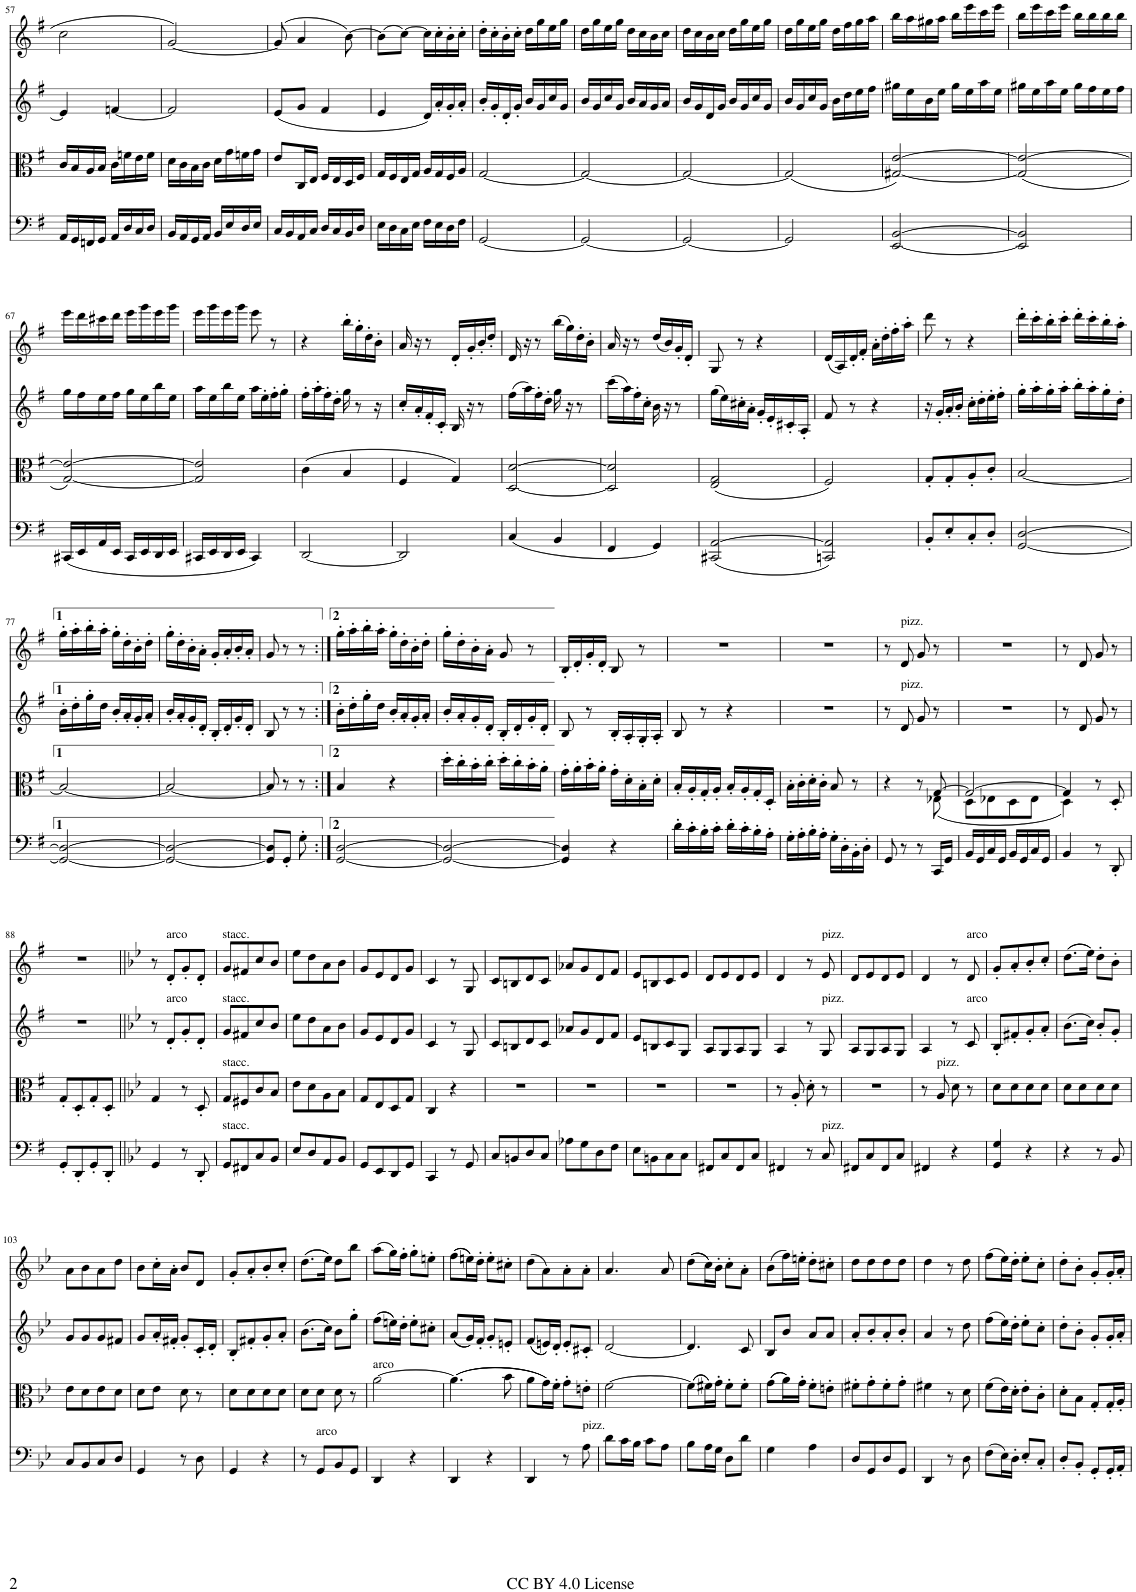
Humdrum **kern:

**kern	**kern	**kern	**kern
*part4	*part3	*part2	*part1
*staff4	*staff3	*staff2	*staff1
*I"Cello	*I"Viola	*I"Violin II	*I"Violin I
*	*I'Vla	*I'Vln	*I'Vln
!!LO:PB:g=z
*clefF4	*clefC3	*clefG2	*clefG2
*k[f#]	*k[f#]	*k[f#]	*k[f#]
*M2/4	*M2/4	*M2/4	*M2/4
=57	=57	=57	=57
16AA/LL	16c/LL	4e/]	2cc\
16GG/	16B/	.	.
16FFn/	16A/	.	.
16GG/JJ	16B/JJ	.	.
16AA/LL	16c\LL	[4fn/	.
16D/	16fn\	.	.
16C/	16e\	.	.
16D/JJ	16f\JJ	.	.
=58	=58	=58	=58
16BB/LL	16d\LL	2f/]	[2g/
16AA/	16c\	.	.
16GG/	16B\	.	.
16AA/JJ	16c\JJ	.	.
16BB/LL	16d\LL	.	.
16E/	16g\	.	.
16D/	16fn\	.	.
16E/JJ	16g\JJ	.	.
=59	=59	=59	=59
16C/LL	8e/L	(8e/L	(8g/]
16BB/	.	.	.
16AA/	16C/L	8g/J	4a/
16C/JJ	16E/JJ	.	.
16D/LL	16F#/LL	4f#/	.
16C/	16E/	.	.
16BB/	16D/	.	[8b\)
16D/JJ	16F#/JJ	.	.
=60	=60	=60	=60
16E\LL	16G/LL	4e/	(8b\L]
16D\	16F#/	.	.
16C\	16E/	.	[8cc\J)
16E\JJ	16G/JJ	.	.
16F#\LL	16A/LL	16d/LL)	16cc\LL]
16E\	16G/	16a'/	16cc'\
16D\	16F#/	16g'/	16b'\
16F#\JJ	16A/JJ	16a'/JJ	16cc'\JJ
=61	=61	=61	=61
[2GG/	[2G/	16b'/LL	16dd'\LL
.	.	16g'/	16cc'\
.	.	16d'/	16b'\
.	.	16g'/JJ	16cc'\JJ
.	.	16b/LL	16dd\LL
.	.	16g/	16gg\
.	.	16cc/	16ee\
.	.	16g/JJ	16gg\JJ
=62	=62	=62	=62
2GG/_	2G/_	16b/LL	16dd\LL
.	.	16g/	16gg\
.	.	16cc/	16ee\
.	.	16g/JJ	16gg\JJ
.	.	16b/LL	16dd\LL
.	.	16a/	16cc\
.	.	16g/	16b\
.	.	16a/JJ	16cc\JJ
=63	=63	=63	=63
2GG/_	2G/_	16b/LL	16dd\LL
.	.	16g/	16cc\
.	.	16d/	16b\
.	.	16g/JJ	16cc\JJ
.	.	16b/LL	16dd\LL
.	.	16g/	16gg\
.	.	16cc/	16ee\
.	.	16g/JJ	16gg\JJ
=64	=64	=64	=64
2GG/]	(2G/]	16b/LL	16dd\LL
.	.	16g/	16gg\
.	.	16cc/	16ee\
.	.	16g/JJ	16gg\JJ
.	.	16b\LL	16dd\LL
.	.	16dd\	16ff#\
.	.	16ee\	16gg\
.	.	16ff#\JJ	16aa\JJ
=65	=65	=65	=65
[2EE/ [2BB/	[2G#X/ [2e/)	16gg#X\LL	16bb\LL
.	.	16ee\	16aa\
.	.	16b\	16gg#X\
.	.	16ee\JJ	16aa\JJ
.	.	16gg#\LL	16bb\LL
.	.	16ee\	16eee\
.	.	16aa\	16ccc\
.	.	16ee\JJ	16eee\JJ
=66	=66	=66	=66
2EE/] 2BB/]	(2G#/] 2e/_	16gg#X\LL	16bb\LL
.	.	16ee\	16eee\
.	.	16aa\	16ccc\
.	.	16ee\JJ	16eee\JJ
.	.	16gg#\LL	16bb\LL
.	.	16ff#\	16bb\
.	.	16ee\	16bb\
.	.	16ff#\JJ	16bb\JJ
!!LO:LB:g=z
=67	=67	=67	=67
(16CC#X/LL	[2G/ 2e/_)	16gg\LL	16eee\LL
16EE/	.	16ff#\	16ddd\
16AA/	.	16ee\	16ccc#X\
16EE/JJ	.	16ff#\JJ	16ddd\JJ
16CC#/LL	.	16gg\LL	16eee\LL
16EE/	.	16ee\	16ggg\
16DD/	.	16bb\	16eee\
16EE/JJ	.	16ee\JJ	16ggg\JJ
=68	=68	=68	=68
16CC#X/LL	2G/] 2e/]	16aa\LL	16eee\LL
16EE/	.	16ee\	16ggg\
16DD/	.	16bb\	16eee\
16EE/JJ	.	16ee\JJ	16ggg\JJ
4CC#/)	.	16aa\LL	8eee\
.	.	16ee'\	.
.	.	16ff#'\	8r
.	.	16gg'\JJ	.
=69	=69	=69	=69
[2DD/	(4c\	16ff#'\LL	4r
.	.	16aa'\	.
.	.	16ff#'\	.
.	.	16dd'\JJ	.
.	4B/	16gg\	16bb'\LL
.	.	8r	16gg'\
.	.	.	16dd'\
.	.	16r	16b'\JJ
=70	=70	=70	=70
2DD/]	4F#/	16cc'/LL	16a/
.	.	16a'/	16r
.	.	16f#'/	8r
.	.	16c'/JJ	.
.	4G/)	16B/	16d'/LL
.	.	16r	16g'/
.	.	8r	16b'/
.	.	.	16dd'/JJ
=71	=71	=71	=71
(4C/	[2D/ [2d/	(16ff#\LL	16d/
.	.	16aa\)	16r
.	.	16ff#'\	8r
.	.	16dd'\JJ	.
4BB/	.	16gg\	(16bb\LL
.	.	16r	16gg\)
.	.	8r	16dd'\
.	.	.	16b'\JJ
=72	=72	=72	=72
4FF#/	2D/] 2d/]	(16ccc\LL	16a/
.	.	16aa\)	16r
.	.	16ff#'\	8r
.	.	16cc'\JJ	.
4GG/)	.	16b\	(16dd/LL
.	.	16r	16b/)
.	.	8r	16g'/
.	.	.	16d'/JJ
=73	=73	=73	=73
(2CC#X/ [2AA/	(2E/ 2G/	(16gg\LL	8G/
.	.	16ee\)	.
.	.	16cc#X'\	8r
.	.	16a'\JJ	.
.	.	16g'/LL	4r
.	.	16e'/	.
.	.	16c#X'/	.
.	.	16A'/JJ	.
=74	=74	=74	=74
2CCn/ 2AA/])	2F#/)	8f#/	(16d/LL
.	.	.	16A/)
.	.	8r	16d'/
.	.	.	16f#'/JJ
.	.	4r	16a'\LL
.	.	.	16dd'\
.	.	.	16ff#'\
.	.	.	16aa'\JJ
=75	=75	=75	=75
8BB'/L	8G'/L	16r	8ddd\
.	.	16g'/LL	.
8E'/	8G'/	16a'/	8r
.	.	16b'/JJ	.
8C'/	8A'/	16cc'\LL	4r
.	.	16dd'\	.
8D'/J	8c'/J	16ee'\	.
.	.	16ff#'\JJ	.
=76	=76	=76	=76
[2GG/ [2D/	[2B/	16gg'\LL	16ddd'\LL
.	.	16aa'\	16ccc'\
.	.	16gg'\	16bb'\
.	.	16aa'\JJ	16ccc'\JJ
.	.	16bb'\LL	16ddd'\LL
.	.	16aa'\	16ccc'\
.	.	16gg'\	16bb'\
.	.	16dd'\JJ	16aa'\JJ
!!LO:LB:g=z
=77	=77	=77	=77
2GG/_ 2D/_	2B/_	16b'\LL	16gg'\LL
.	.	16dd'\	16aa'\
.	.	16gg'\	16bb'\
.	.	16dd\JJ	16aa'\JJ
.	.	16b'/LL	16gg'\LL
.	.	16a'/	16dd'\
.	.	16g'/	16b'\
.	.	16a'/JJ	16dd'\JJ
=78	=78	=78	=78
2GG/_ 2D/_	2B/_	16b'/LL	16gg'\LL
.	.	16a'/	16dd'\
.	.	16g'/	16b'\
.	.	16d'/JJ	16a'\JJ
.	.	16B'/LL	16g'/LL
.	.	16d'/	16a'/
.	.	16g'/	16b'/
.	.	16d'/JJ	16a'/JJ
=79	=79	=79	=79
8GG/] 8D/]L	8B/]	8B/	8g/
8GG'/J	8r	8r	8r
8G'\	8r	8r	8r
=80:|!	=80:|!	=80:|!	=80:|!
[2GG/ [2D/	4B/	16b'\LL	16gg'\LL
.	.	16dd'\	16aa'\
.	.	16gg'\	16bb'\
.	.	16dd\JJ	16aa'\JJ
.	4r	16b'/LL	16gg'\LL
.	.	16a'/	16dd'\
.	.	16g'/	16b'\
.	.	16a'/JJ	16dd'\JJ
=81	=81	=81	=81
2GG/_ 2D/_	16dd'\LL	16b'/LL	16gg'\LL
.	16cc'\	16a'/	16dd'\
.	16b'\	16g'/	16b'\
.	16cc'\JJ	16d'/JJ	16a'\JJ
.	16dd'\LL	16B'/LL	8g/
.	16cc'\	16d'/	.
.	16b'\	16g'/	8r
.	16a'\JJ	16d'/JJ	.
=82	=82	=82	=82
4GG/] 4D/]	16g'\LL	8B/	16B'/LL
.	16a'\	.	16d'/
.	16b'\	8r	16g'/
.	16a'\JJ	.	16d'/JJ
4r	16g'\LL	16B'/LL	8B/
.	16d'\	16A'/	.
.	16B'\	16G'/	8r
.	16d'\JJ	16A'/JJ	.
=83	=83	=83	=83
16d'\LL	16B'/LL	8B/	2r
16c'\	16A'/	.	.
16B'\	16G'/	8r	.
16c'\JJ	16A'/JJ	.	.
16d'\LL	16B'/LL	4r	.
16c'\	16A'/	.	.
16B'\	16G'/	.	.
16A'\JJ	16D'/JJ	.	.
=84	=84	=84	=84
16G'\LL	16B'\LL	2r	2r
16A'\	16c'\	.	.
16B'\	16d'\	.	.
16A'\JJ	16c'\JJ	.	.
16G'\LL	8B/	.	.
16D'\	.	.	.
16BB'\	8r	.	.
16D'\JJ	.	.	.
=85	=85	=85	=85
*	*^	*	*
8GG/	4r	4.ryy	8r	8r
!	!	!	!	!LO:TX:a:t=pizz.
!	!	!	!LO:TX:a:t=pizz.	!
8r	.	.	8d/	8d/
8r	8r	.	8g/	8g/
16CC/LL	[8G/	(8E-X\	8r	8r
16GG/JJ	.	.	.	.
=86	=86	=86	=86	=86
16BB/LL	2G/_	8D\L	2r	2r
16GG/	.	.	.	.
16C/	.	8E-X\	.	.
16GG/JJ	.	.	.	.
16BB/LL	.	8D\	.	.
16GG/	.	.	.	.
16C/	.	8E-\J	.	.
16GG/JJ	.	.	.	.
=87	=87	=87	=87	=87
4BB/	4G/]	4D\)	8r	8r
.	.	.	8d/	8d/
8r	8r	4ryy	8g/	8g/
8DD'/	8D'/	.	8r	8r
*	*v	*v	*	*
!!LO:LB:g=z
=88	=88	=88	=88
8GG'/L	8G'/L	2r	2r
8DD'/	8D'/	.	.
8GG'/	8G'/	.	.
8DD'/J	8D'/J	.	.
=89||	=89||	=89||	=89||
*k[b-e-]	*k[b-e-]	*k[b-e-]	*k[b-e-]
4GG/	4G/	8r	8r
!	!	!	!LO:TX:a:t=arco
!	!	!LO:TX:a:t=arco	!
.	.	8d'/L	8d'/L
8r	8r	8g'/	8g'/
8DD'/	8D'/	8d'/J	8d'/J
=90	=90	=90	=90
!	!	!	!LO:TX:a:t=stacc.
!	!	!LO:TX:a:t=stacc.	!
!	!LO:TX:a:t=stacc.	!	!
!LO:TX:a:t=stacc.	!	!	!
8GG/L	8G/L	8g/L	8g/L
8FF#X/	8F#X/	8f#X/	8f#X/
8C/	8c/	8cc/	8cc/
8BB-/J	8B-/J	8b-/J	8b-/J
=91	=91	=91	=91
8E-/L	8e-\L	8ee-\L	8ee-\L
8D/	8d\	8dd\	8dd\
8AA/	8A\	8a\	8a\
8BB-/J	8B-\J	8b-\J	8b-\J
=92	=92	=92	=92
8GG/L	8G/L	8g/L	8g/L
8EE-/	8E-/	8e-/	8e-/
8DD/	8D/	8d/	8d/
8GG/J	8G/J	8g/J	8g/J
=93	=93	=93	=93
4CC/	4C/	4c/	4c/
8r	4r	8r	8r
8GG/	.	8G/	8G/
=94	=94	=94	=94
8C/L	2r	8c/L	8c/L
8BBn/	.	8Bn/	8Bn/
8D/	.	8d/	8d/
8C/J	.	8c/J	8c/J
=95	=95	=95	=95
8A-X\L	2r	8a-X/L	8a-X/L
8G\	.	8g/	8g/
8D\	.	8d/	8d/
8F\J	.	8f/J	8f/J
=96	=96	=96	=96
8E-\L	2r	8e-/L	8e-/L
8BBn\	.	8Bn/	8Bn/
8C\	.	8c/	8c/
8C\J	.	8G/J	8e-/J
=97	=97	=97	=97
8FF#X/L	2r	8A/L	8d/L
8C/	.	8G/	8e-/
8FF#/	.	8A/	8d/
8C/J	.	8G/J	8e-/J
=98	=98	=98	=98
4FF#X/	8r	4A/	4d/
.	8A'/	.	.
8r	8d'\	8r	8r
!	!	!	!LO:TX:a:t=pizz.
!	!	!LO:TX:a:t=pizz.	!
!LO:TX:a:t=pizz.	!	!	!
8C/	8r	8G/	8e-/
=99	=99	=99	=99
8FF#X/L	2r	8A/L	8d/L
8C/	.	8G/	8e-/
8FF#/	.	8A/	8d/
8C/J	.	8G/J	8e-/J
=100	=100	=100	=100
4FF#X/	8r	4A/	4d/
!	!LO:TX:a:t=pizz.	!	!
.	8A/	.	.
4r	8d\	8r	8r
!	!	!	!LO:TX:a:t=arco
!	!	!LO:TX:a:t=arco	!
.	8r	8c/	8d/
=101	=101	=101	=101
4GG/ 4G/	8d\L	8B-'/L	8g'/L
.	8d\	8f#X'/	8a'/
4r	8d\	8g'/	8b-'/
.	8d\J	8a'/J	8cc'/J
=102	=102	=102	=102
4r	8d\L	(8.b-\L	((8.dd\L
.	8d\	.	.
.	.	16cc\Jk)	16ee-\Jk))
8r	8d\	8b-'/L	8dd'\L
8BB-/	8d\J	8g'/J	8b-'\J
!!LO:LB:g=z
=103	=103	=103	=103
8C/L	8e-\L	8g/L	8a\L
8BB-/	8d\	8g/	8b-\
8C/	8e-\	8g/	8a\
8D/J	8d\J	8f#X/J	8dd\J
=104	=104	=104	=104
4GG/	8d\L	8g/L	8b-\L
.	8e-\J	16a'/L	16cc'\L
.	.	16f#X'/JJ	16a'\JJ
8r	8d\	8g'/L	8b-/L
8D\	8r	16c'/L	8d/J
.	.	16d'/JJ	.
=105	=105	=105	=105
4GG/	8d\L	8B-'/L	8g'/L
.	8d\	8f#X'/	8a'/
4r	8d\	8g'/	8b-'/
.	8d\J	8a'/J	8cc'/J
=106	=106	=106	=106
8r	8d\L	((8.b-\L	((8.dd\L
!LO:TX:a:t=arco	!	!	!
8GG/L	8d\J	.	.
.	.	16cc\Jk))	16ee-\Jk))
8BB-/	8d\	8b-\L	8dd\L
8GG/J	8r	8gg'\J	8bb-\J
=107	=107	=107	=107
!	!LO:TX:a:t=arco	!	!
4DD/	[2a\	((8ff\L	(8aa\L
.	.	16een\L))	16gg\L)
.	.	16dd'\JJ	16ff'\JJ
4r	.	8ee'\L	8gg'\L
.	.	8cc#X'\J	8een'\J
=108	=108	=108	=108
4DD/	((4.a\]	((8a/L	((8ff\L
.	.	16g/L))	16een\L))
.	.	16f'/JJ	16dd'\JJ
4r	.	8g'/L	8ee'\L
.	8b-\	8en'/J	8cc#X'\J
=109	=109	=109	=109
4DD/	8a\L	((8f/L	(8dd\L
.	16g\L))	16en/L))	8a\)
.	16f'\JJ	16d'/JJ	.
8r	8g'\L	8e'/L	8a'\
!LO:TX:a:t=pizz.	!	!	!
8A\	8en'\J	8c#X'/J	8a'\J
=110	=110	=110	=110
8d\L	[2f\	[2d/	4.a/
16c\L	.	.	.
16B-\JJ	.	.	.
8c\L	.	.	.
8A\J	.	.	8a/
=111	=111	=111	=111
8B-\L	((8f\L]	4.d/]	((8dd\L
16A\L	16f#X\L))	.	16cc\L))
16G\JJ	16g'\JJ	.	16b-'\JJ
8D\L	8f#'\L	.	8cc'\L
8d\J	8f#'\J	8c/	8a'\J
=112	=112	=112	=112
4G\	((8g\L	8B-/L	(8b-\L
.	16a\L))	8b-/J	16ff\L)
.	16g'\JJ	.	16een'\JJ
4A\	8f'\L	8a/L	8dd'\L
.	8en'\J	8a/J	8cc#X'\J
=113	=113	=113	=113
8D/L	8f#X'\L	8a'/L	8dd\L
8GG/	8g'\	8b-'/	8dd\
8D/	8f#'\	8a'/	8dd\
8GG/J	8g'\J	8b-'/J	8dd\J
=114	=114	=114	=114
4DD/	4f#X\	4a/	4dd\
8r	8r	8r	8r
8D\	8d\	8dd\	8dd\
=115	=115	=115	=115
(8F\L	(8f\L	(8ff\L	(8ff\L
16E-\L)	16e-\L)	16ee-\L)	16ee-\L)
16D'\JJ	16d'\JJ	16dd'\JJ	16dd'\JJ
8E-'/L	8e-'\L	8ee-'\L	8ee-'\L
8C'/J	8c'\J	8cc'\J	8cc'\J
=116	=116	=116	=116
8D'/L	8d'\L	8dd'\L	8dd'\L
8BB-'/J	8B-\J	8b-'\J	8b-'\J
8GG'/L	8G'/L	8g'/L	8g'/L
16GG'/L	16G'/L	16g'/L	16g'/L
16AA'/JJ	16A'/JJ	16a'/JJ	16a'/JJ
=	=	=	=
*-	*-	*-	*-
